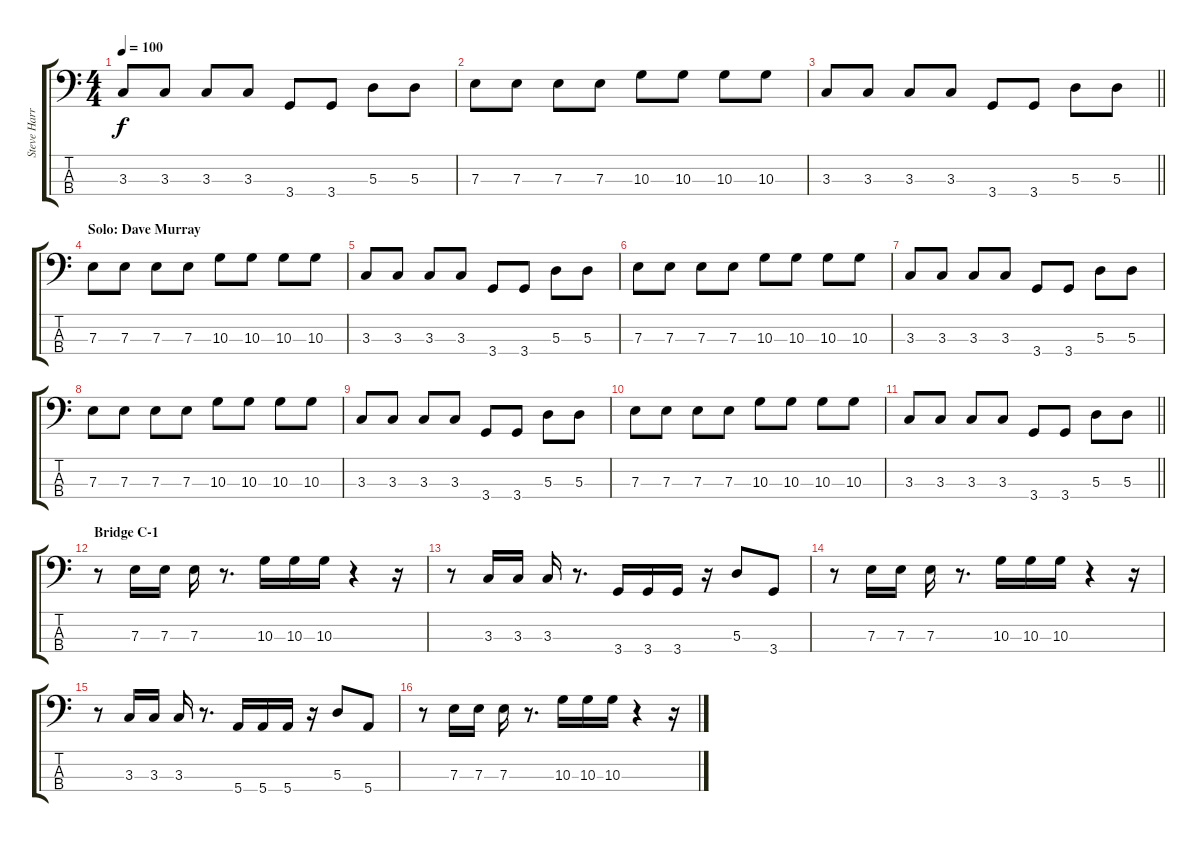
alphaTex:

\track ("Steve Harris" "Steve Harr") {instrument electricbassfinger}
\staff {score tabs}
\tuning (G2 D2 A1 E1) {hide}
\ts (4 4)
\tempo 100
\clef f4
\ks c
3.3.8{dy f} 3.3.8 3.3.8 3.3.8 3.4.8 3.4.8 5.3.8 5.3.8 |
7.3.8 7.3.8 7.3.8 7.3.8 10.3.8 10.3.8 10.3.8 10.3.8 |
\barLineRight lightlight
3.3.8 3.3.8 3.3.8 3.3.8 3.4.8 3.4.8 5.3.8 5.3.8 |
\section ("" "Solo: Dave Murray")
7.3.8 7.3.8 7.3.8 7.3.8 10.3.8 10.3.8 10.3.8 10.3.8 |
3.3.8 3.3.8 3.3.8 3.3.8 3.4.8 3.4.8 5.3.8 5.3.8 |
7.3.8 7.3.8 7.3.8 7.3.8 10.3.8 10.3.8 10.3.8 10.3.8 |
3.3.8 3.3.8 3.3.8 3.3.8 3.4.8 3.4.8 5.3.8 5.3.8 |
7.3.8 7.3.8 7.3.8 7.3.8 10.3.8 10.3.8 10.3.8 10.3.8 |
3.3.8 3.3.8 3.3.8 3.3.8 3.4.8 3.4.8 5.3.8 5.3.8 |
7.3.8 7.3.8 7.3.8 7.3.8 10.3.8 10.3.8 10.3.8 10.3.8 |
\barLineRight lightlight
3.3.8 3.3.8 3.3.8 3.3.8 3.4.8 3.4.8 5.3.8 5.3.8 |
\section ("" "Bridge C-1")
r.8 7.3.16 7.3.16 7.3.16 r.8{d} 10.3.16 10.3.16 10.3.16 r.4 r.16 |
r.8 3.3.16 3.3.16 3.3.16 r.8{d} 3.4.16 3.4.16 3.4.16 r.16 5.3.8 3.4.8 |
r.8 7.3.16 7.3.16 7.3.16 r.8{d} 10.3.16 10.3.16 10.3.16 r.4 r.16 |
r.8 3.3.16 3.3.16 3.3.16 r.8{d} 5.4.16 5.4.16 5.4.16 r.16 5.3.8 5.4.8 |
r.8 7.3.16 7.3.16 7.3.16 r.8{d} 10.3.16 10.3.16 10.3.16 r.4 r.16
